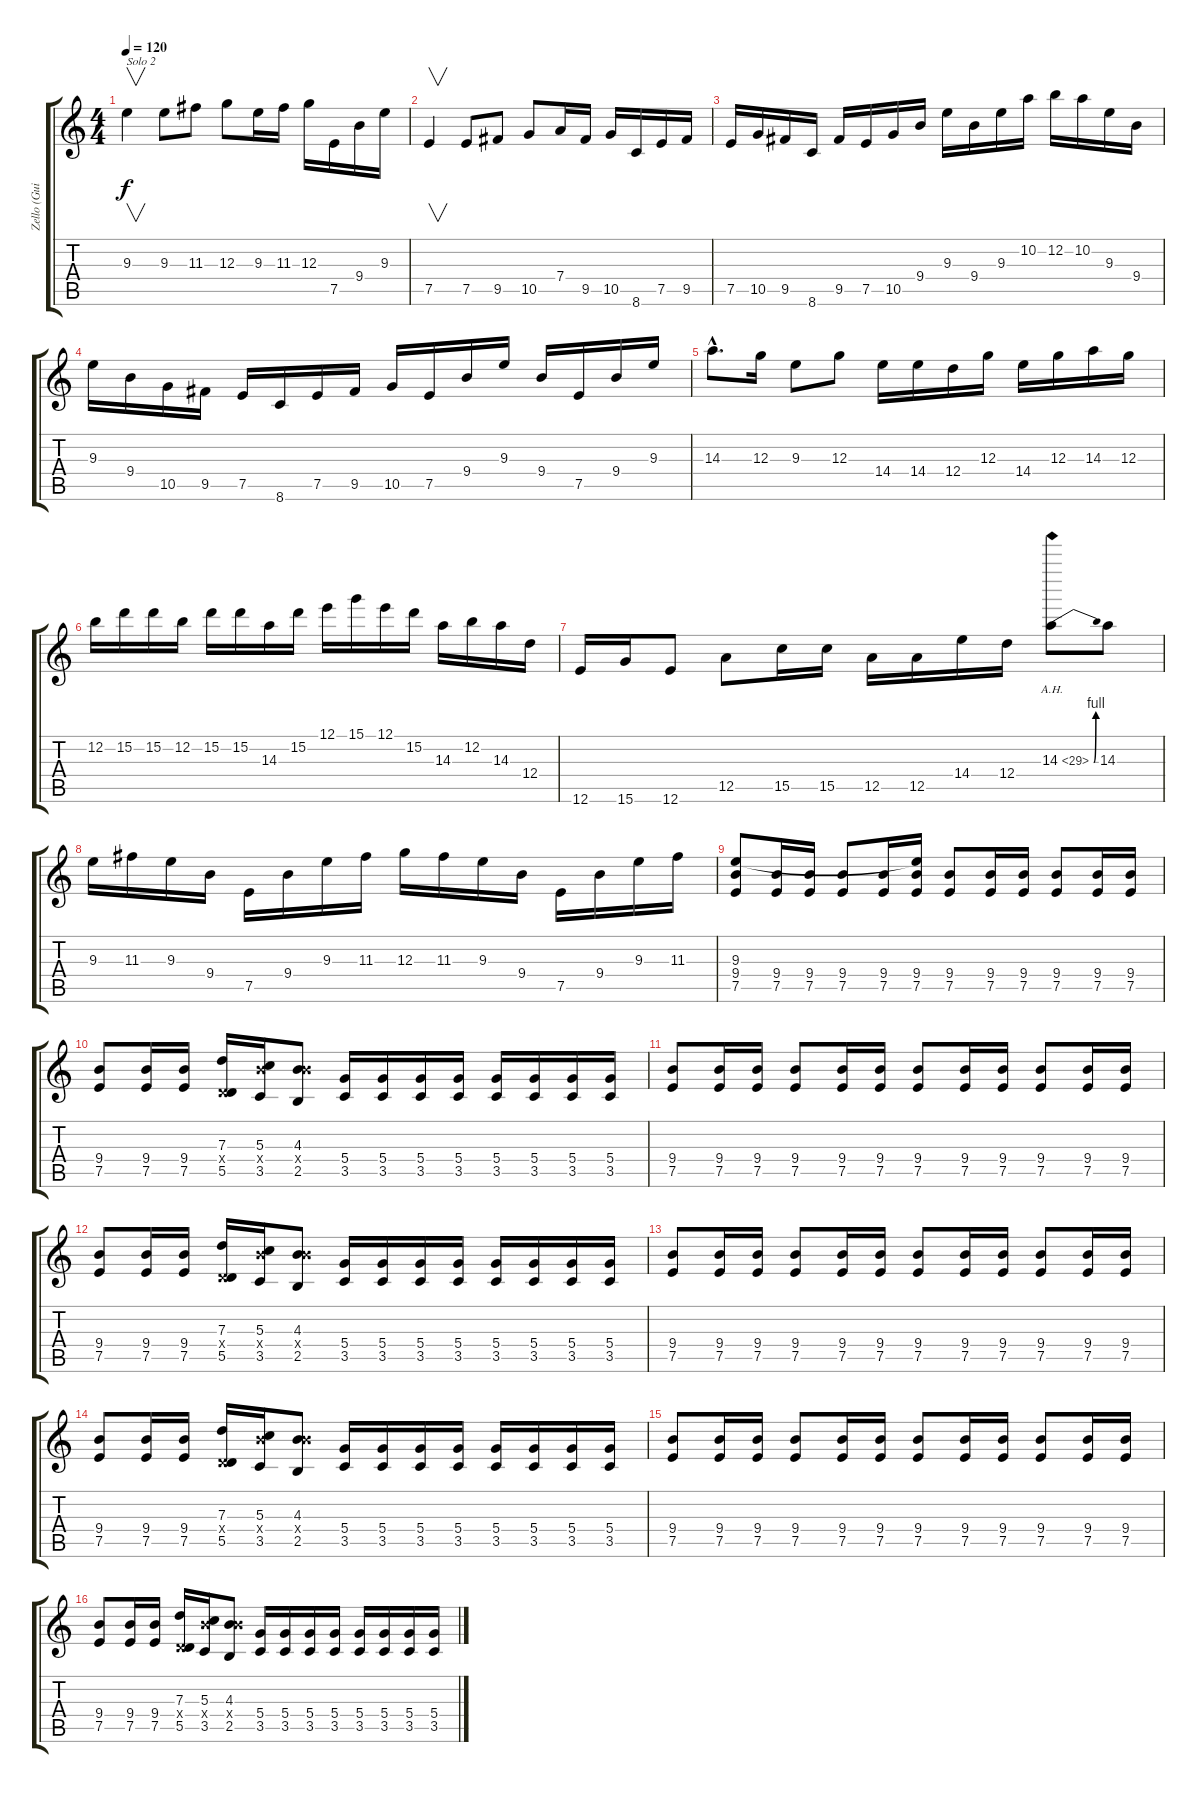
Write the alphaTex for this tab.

\track ("Zello (Guitar 1)" "Zello (Gui") {instrument electricguitarclean}
\staff {score tabs}
\tuning (E4 B3 G3 D3 A2 E2) {hide}
\ts (4 4)
\tempo 120
\clef g2
\ks c
9.3.4{v txt "Solo 2" dy f} 9.3.8 11.3.8 12.3.8 9.3.16 11.3.16 12.3.16 7.5.16 9.4.16 9.3.16 |
7.5.4{v} 7.5.8 9.5.8 10.5.8 7.4.16 9.5.16 10.5.16 8.6.16 7.5.16 9.5.16 |
7.5.16 10.5.16 9.5.16 8.6.16 9.5.16 7.5.16 10.5.16 9.4.16 9.3.16 9.4.16 9.3.16 10.2.16 12.2.16 10.2.16 9.3.16 9.4.16 |
9.3.16 9.4.16 10.5.16 9.5.16 7.5.16 8.6.16 7.5.16 9.5.16 10.5.16 7.5.16 9.4.16 9.3.16 9.4.16 7.5.16 9.4.16 9.3.16 |
14.3{hac}.8{d} 12.3.16 9.3.8 12.3.8 14.4.16 14.4.16 12.4.16 12.3.16 14.4.16 12.3.16 14.3.16 12.3.16 |
12.2.16 15.2.16 15.2.16 12.2.16 15.2.16 15.2.16 14.3.16 15.2.16 12.1.16 15.1.16 12.1.16 15.2.16 14.3.16 12.2.16 14.3.16 12.4.16 |
12.6.16 15.6.16 12.6.8 12.5.8 15.5.16 15.5.16 12.5.16 12.5.16 14.4.16 12.4.16 14.3{be (bend 0 0 60 4) ah 15}.8 14.3.8 |
9.3.16 11.3.16 9.3.16 9.4.16 7.5.16 9.4.16 9.3.16 11.3.16 12.3.16 11.3.16 9.3.16 9.4.16 7.5.16 9.4.16 9.3.16 11.3.16 |
(9.3 9.4 7.5).8 (9.4 7.5).16 (9.4 7.5).16 (9.4 7.5).8 (9.4 7.5).16 (9.3{t} 9.4 7.5).16 (9.4 7.5).8 (9.4 7.5).16 (9.4 7.5).16 (9.4 7.5).8 (9.4 7.5).16 (9.4 7.5).16 |
(9.4 7.5).8 (9.4 7.5).16 (9.4 7.5).16 (7.3 0.4{x} 5.5).16 (5.3 9.4{x} 3.5).16 (4.3 9.4{x} 2.5).8 (5.4 3.5).16 (5.4 3.5).16 (5.4 3.5).16 (5.4 3.5).16 (5.4 3.5).16 (5.4 3.5).16 (5.4 3.5).16 (5.4 3.5).16 |
(9.4 7.5).8 (9.4 7.5).16 (9.4 7.5).16 (9.4 7.5).8 (9.4 7.5).16 (9.4 7.5).16 (9.4 7.5).8 (9.4 7.5).16 (9.4 7.5).16 (9.4 7.5).8 (9.4 7.5).16 (9.4 7.5).16 |
(9.4 7.5).8 (9.4 7.5).16 (9.4 7.5).16 (7.3 0.4{x} 5.5).16 (5.3 9.4{x} 3.5).16 (4.3 9.4{x} 2.5).8 (5.4 3.5).16 (5.4 3.5).16 (5.4 3.5).16 (5.4 3.5).16 (5.4 3.5).16 (5.4 3.5).16 (5.4 3.5).16 (5.4 3.5).16 |
(9.4 7.5).8 (9.4 7.5).16 (9.4 7.5).16 (9.4 7.5).8 (9.4 7.5).16 (9.4 7.5).16 (9.4 7.5).8 (9.4 7.5).16 (9.4 7.5).16 (9.4 7.5).8 (9.4 7.5).16 (9.4 7.5).16 |
(9.4 7.5).8 (9.4 7.5).16 (9.4 7.5).16 (7.3 0.4{x} 5.5).16 (5.3 9.4{x} 3.5).16 (4.3 9.4{x} 2.5).8 (5.4 3.5).16 (5.4 3.5).16 (5.4 3.5).16 (5.4 3.5).16 (5.4 3.5).16 (5.4 3.5).16 (5.4 3.5).16 (5.4 3.5).16 |
(9.4 7.5).8 (9.4 7.5).16 (9.4 7.5).16 (9.4 7.5).8 (9.4 7.5).16 (9.4 7.5).16 (9.4 7.5).8 (9.4 7.5).16 (9.4 7.5).16 (9.4 7.5).8 (9.4 7.5).16 (9.4 7.5).16 |
(9.4 7.5).8 (9.4 7.5).16 (9.4 7.5).16 (7.3 0.4{x} 5.5).16 (5.3 9.4{x} 3.5).16 (4.3 9.4{x} 2.5).8 (5.4 3.5).16 (5.4 3.5).16 (5.4 3.5).16 (5.4 3.5).16 (5.4 3.5).16 (5.4 3.5).16 (5.4 3.5).16 (5.4 3.5).16
